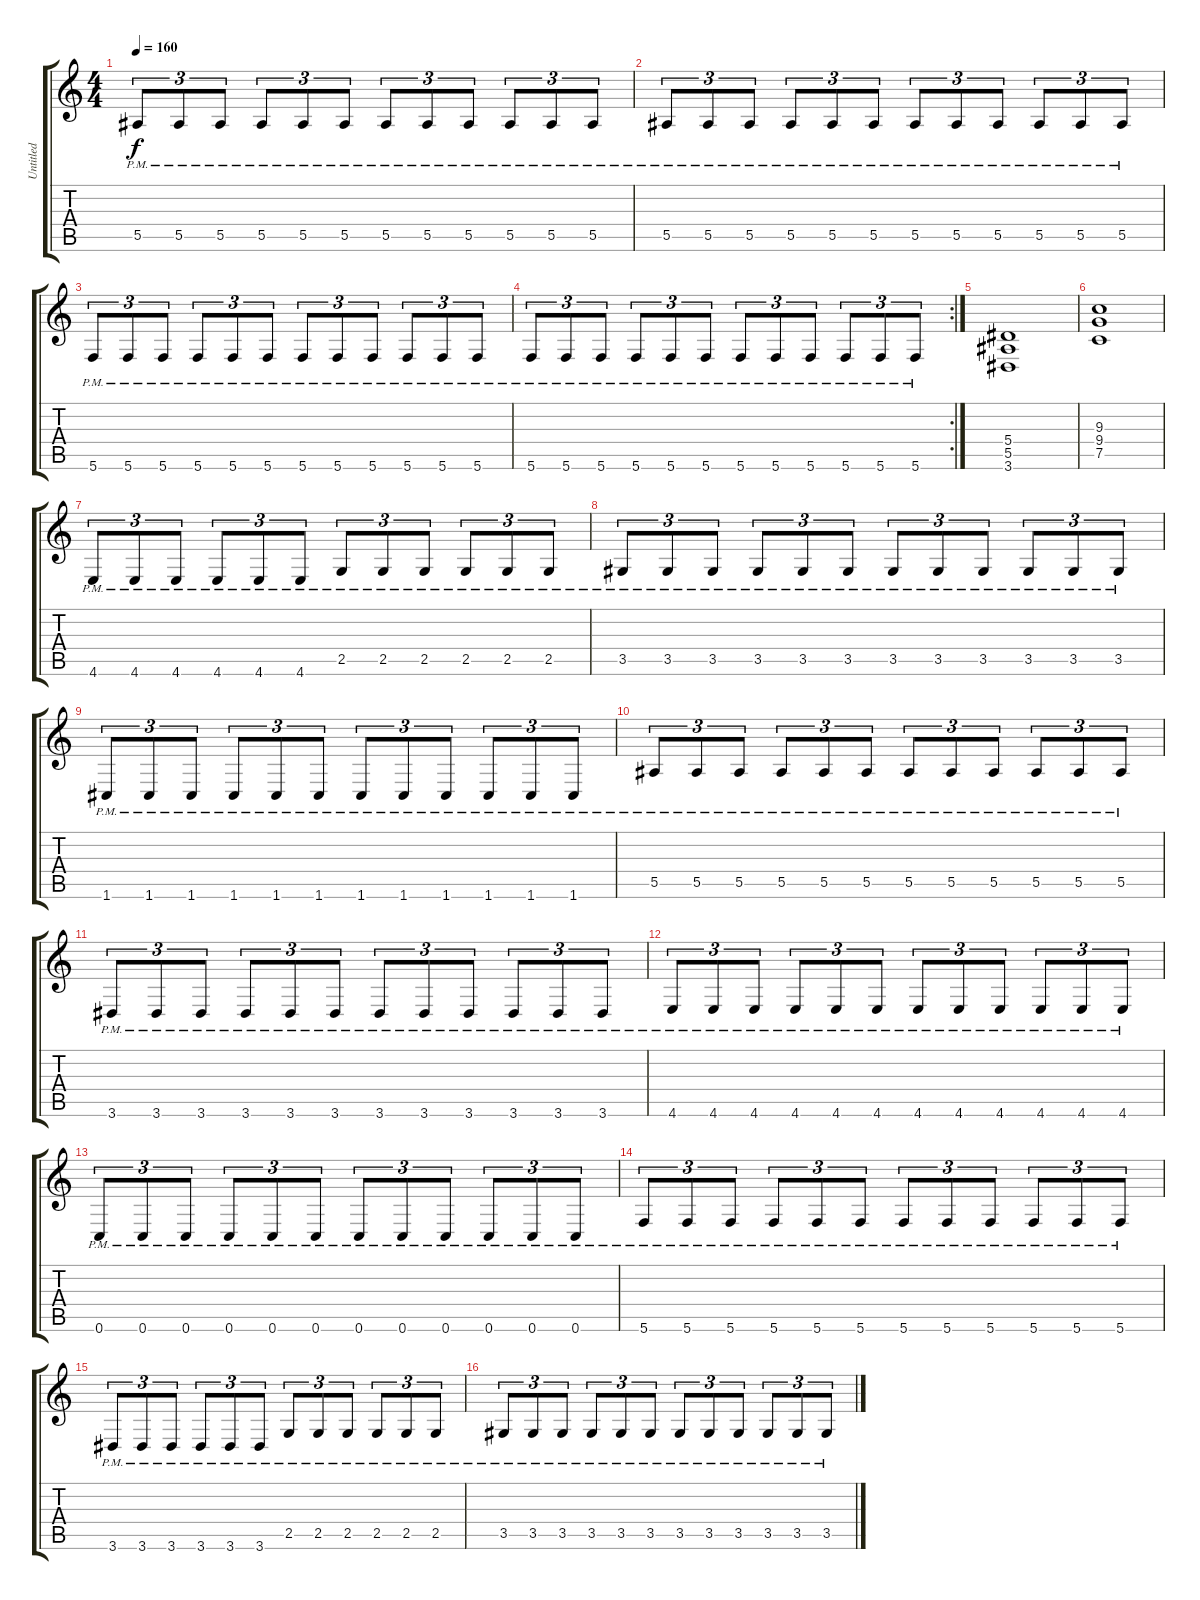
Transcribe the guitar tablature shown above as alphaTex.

\track ("Untitled" "Untitled") {instrument overdrivenguitar}
\staff {score tabs}
\tuning (C4 G3 Eb3 Bb2 F2 C2) {hide}
\ts (4 4)
\tempo 160
\clef g2
\ks c
5.5{pm}.8{tu (3 2) dy f} 5.5{pm}.8{tu (3 2)} 5.5{pm}.8{tu (3 2)} 5.5{pm}.8{tu (3 2)} 5.5{pm}.8{tu (3 2)} 5.5{pm}.8{tu (3 2)} 5.5{pm}.8{tu (3 2)} 5.5{pm}.8{tu (3 2)} 5.5{pm}.8{tu (3 2)} 5.5{pm}.8{tu (3 2)} 5.5{pm}.8{tu (3 2)} 5.5{pm}.8{tu (3 2)} |
5.5{pm}.8{tu (3 2)} 5.5{pm}.8{tu (3 2)} 5.5{pm}.8{tu (3 2)} 5.5{pm}.8{tu (3 2)} 5.5{pm}.8{tu (3 2)} 5.5{pm}.8{tu (3 2)} 5.5{pm}.8{tu (3 2)} 5.5{pm}.8{tu (3 2)} 5.5{pm}.8{tu (3 2)} 5.5{pm}.8{tu (3 2)} 5.5{pm}.8{tu (3 2)} 5.5{pm}.8{tu (3 2)} |
5.6{pm}.8{tu (3 2)} 5.6{pm}.8{tu (3 2)} 5.6{pm}.8{tu (3 2)} 5.6{pm}.8{tu (3 2)} 5.6{pm}.8{tu (3 2)} 5.6{pm}.8{tu (3 2)} 5.6{pm}.8{tu (3 2)} 5.6{pm}.8{tu (3 2)} 5.6{pm}.8{tu (3 2)} 5.6{pm}.8{tu (3 2)} 5.6{pm}.8{tu (3 2)} 5.6{pm}.8{tu (3 2)} |
\rc 2
5.6{pm}.8{tu (3 2)} 5.6{pm}.8{tu (3 2)} 5.6{pm}.8{tu (3 2)} 5.6{pm}.8{tu (3 2)} 5.6{pm}.8{tu (3 2)} 5.6{pm}.8{tu (3 2)} 5.6{pm}.8{tu (3 2)} 5.6{pm}.8{tu (3 2)} 5.6{pm}.8{tu (3 2)} 5.6{pm}.8{tu (3 2)} 5.6{pm}.8{tu (3 2)} 5.6{pm}.8{tu (3 2)} |
(5.4 5.5 3.6).1 |
(9.3 9.4 7.5).1 |
4.6{pm}.8{tu (3 2)} 4.6{pm}.8{tu (3 2)} 4.6{pm}.8{tu (3 2)} 4.6{pm}.8{tu (3 2)} 4.6{pm}.8{tu (3 2)} 4.6{pm}.8{tu (3 2)} 2.5{pm}.8{tu (3 2)} 2.5{pm}.8{tu (3 2)} 2.5{pm}.8{tu (3 2)} 2.5{pm}.8{tu (3 2)} 2.5{pm}.8{tu (3 2)} 2.5{pm}.8{tu (3 2)} |
3.5{pm}.8{tu (3 2)} 3.5{pm}.8{tu (3 2)} 3.5{pm}.8{tu (3 2)} 3.5{pm}.8{tu (3 2)} 3.5{pm}.8{tu (3 2)} 3.5{pm}.8{tu (3 2)} 3.5{pm}.8{tu (3 2)} 3.5{pm}.8{tu (3 2)} 3.5{pm}.8{tu (3 2)} 3.5{pm}.8{tu (3 2)} 3.5{pm}.8{tu (3 2)} 3.5{pm}.8{tu (3 2)} |
1.6{pm}.8{tu (3 2)} 1.6{pm}.8{tu (3 2)} 1.6{pm}.8{tu (3 2)} 1.6{pm}.8{tu (3 2)} 1.6{pm}.8{tu (3 2)} 1.6{pm}.8{tu (3 2)} 1.6{pm}.8{tu (3 2)} 1.6{pm}.8{tu (3 2)} 1.6{pm}.8{tu (3 2)} 1.6{pm}.8{tu (3 2)} 1.6{pm}.8{tu (3 2)} 1.6{pm}.8{tu (3 2)} |
5.5{pm}.8{tu (3 2)} 5.5{pm}.8{tu (3 2)} 5.5{pm}.8{tu (3 2)} 5.5{pm}.8{tu (3 2)} 5.5{pm}.8{tu (3 2)} 5.5{pm}.8{tu (3 2)} 5.5{pm}.8{tu (3 2)} 5.5{pm}.8{tu (3 2)} 5.5{pm}.8{tu (3 2)} 5.5{pm}.8{tu (3 2)} 5.5{pm}.8{tu (3 2)} 5.5{pm}.8{tu (3 2)} |
3.6{pm}.8{tu (3 2)} 3.6{pm}.8{tu (3 2)} 3.6{pm}.8{tu (3 2)} 3.6{pm}.8{tu (3 2)} 3.6{pm}.8{tu (3 2)} 3.6{pm}.8{tu (3 2)} 3.6{pm}.8{tu (3 2)} 3.6{pm}.8{tu (3 2)} 3.6{pm}.8{tu (3 2)} 3.6{pm}.8{tu (3 2)} 3.6{pm}.8{tu (3 2)} 3.6{pm}.8{tu (3 2)} |
4.6{pm}.8{tu (3 2)} 4.6{pm}.8{tu (3 2)} 4.6{pm}.8{tu (3 2)} 4.6{pm}.8{tu (3 2)} 4.6{pm}.8{tu (3 2)} 4.6{pm}.8{tu (3 2)} 4.6{pm}.8{tu (3 2)} 4.6{pm}.8{tu (3 2)} 4.6{pm}.8{tu (3 2)} 4.6{pm}.8{tu (3 2)} 4.6{pm}.8{tu (3 2)} 4.6{pm}.8{tu (3 2)} |
0.6{pm}.8{tu (3 2)} 0.6{pm}.8{tu (3 2)} 0.6{pm}.8{tu (3 2)} 0.6{pm}.8{tu (3 2)} 0.6{pm}.8{tu (3 2)} 0.6{pm}.8{tu (3 2)} 0.6{pm}.8{tu (3 2)} 0.6{pm}.8{tu (3 2)} 0.6{pm}.8{tu (3 2)} 0.6{pm}.8{tu (3 2)} 0.6{pm}.8{tu (3 2)} 0.6{pm}.8{tu (3 2)} |
5.6{pm}.8{tu (3 2)} 5.6{pm}.8{tu (3 2)} 5.6{pm}.8{tu (3 2)} 5.6{pm}.8{tu (3 2)} 5.6{pm}.8{tu (3 2)} 5.6{pm}.8{tu (3 2)} 5.6{pm}.8{tu (3 2)} 5.6{pm}.8{tu (3 2)} 5.6{pm}.8{tu (3 2)} 5.6{pm}.8{tu (3 2)} 5.6{pm}.8{tu (3 2)} 5.6{pm}.8{tu (3 2)} |
3.6{pm}.8{tu (3 2)} 3.6{pm}.8{tu (3 2)} 3.6{pm}.8{tu (3 2)} 3.6{pm}.8{tu (3 2)} 3.6{pm}.8{tu (3 2)} 3.6{pm}.8{tu (3 2)} 2.5{pm}.8{tu (3 2)} 2.5{pm}.8{tu (3 2)} 2.5{pm}.8{tu (3 2)} 2.5{pm}.8{tu (3 2)} 2.5{pm}.8{tu (3 2)} 2.5{pm}.8{tu (3 2)} |
3.5{pm}.8{tu (3 2)} 3.5{pm}.8{tu (3 2)} 3.5{pm}.8{tu (3 2)} 3.5{pm}.8{tu (3 2)} 3.5{pm}.8{tu (3 2)} 3.5{pm}.8{tu (3 2)} 3.5{pm}.8{tu (3 2)} 3.5{pm}.8{tu (3 2)} 3.5{pm}.8{tu (3 2)} 3.5{pm}.8{tu (3 2)} 3.5{pm}.8{tu (3 2)} 3.5{pm}.8{tu (3 2)}
